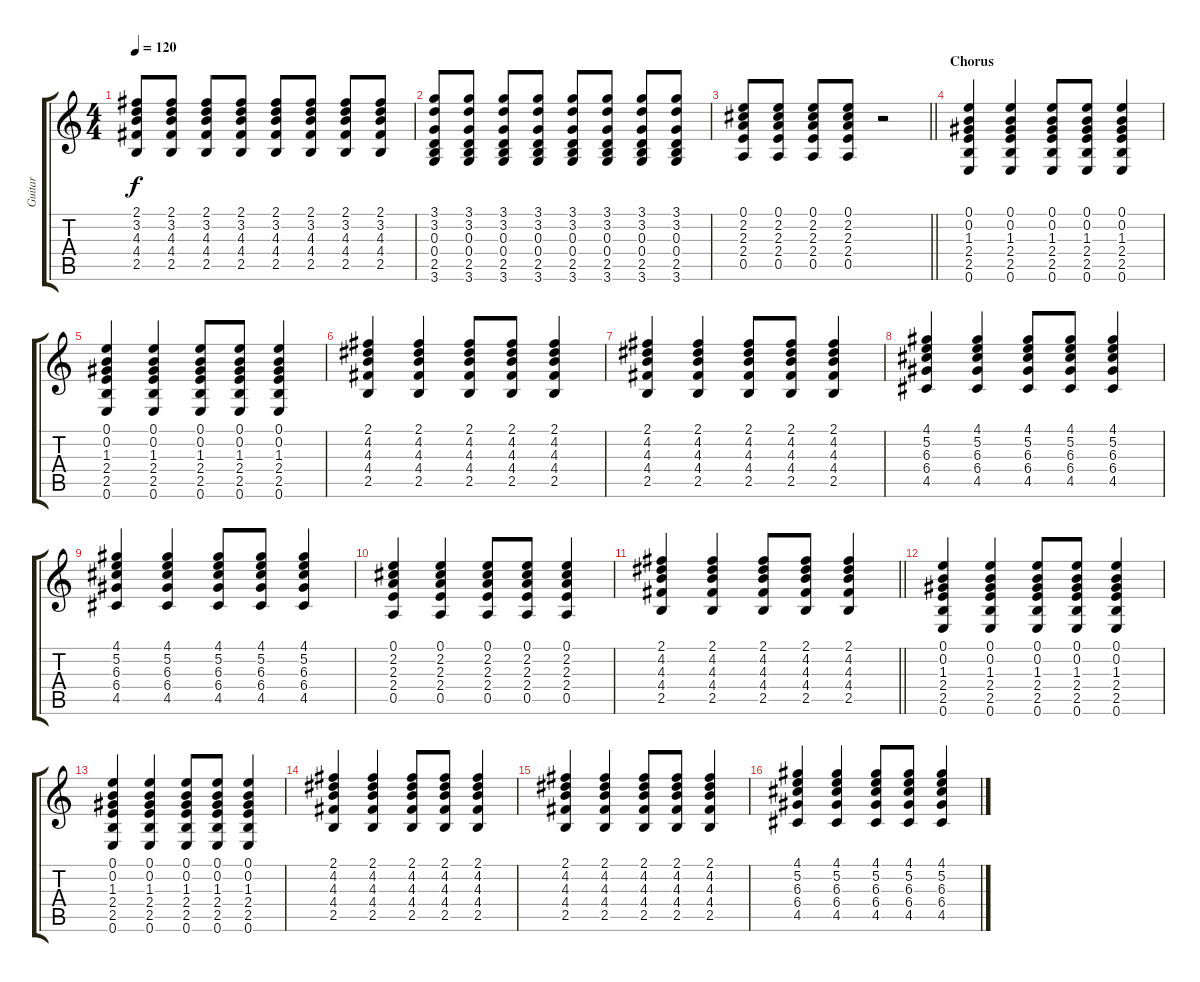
\track ("Guitar" "Guitar") {instrument acousticguitarsteel}
\staff {score tabs}
\tuning (E4 B3 G3 D3 A2 E2) {hide}
\ts (4 4)
\tempo 120
\clef g2
\ks c
(2.1 3.2 4.3 4.4 2.5).8{dy f} (2.1 3.2 4.3 4.4 2.5).8 (2.1 3.2 4.3 4.4 2.5).8 (2.1 3.2 4.3 4.4 2.5).8 (2.1 3.2 4.3 4.4 2.5).8 (2.1 3.2 4.3 4.4 2.5).8 (2.1 3.2 4.3 4.4 2.5).8 (2.1 3.2 4.3 4.4 2.5).8 |
(3.1 3.2 0.3 0.4 2.5 3.6).8 (3.1 3.2 0.3 0.4 2.5 3.6).8 (3.1 3.2 0.3 0.4 2.5 3.6).8 (3.1 3.2 0.3 0.4 2.5 3.6).8 (3.1 3.2 0.3 0.4 2.5 3.6).8 (3.1 3.2 0.3 0.4 2.5 3.6).8 (3.1 3.2 0.3 0.4 2.5 3.6).8 (3.1 3.2 0.3 0.4 2.5 3.6).8 |
\barLineRight lightlight
(0.1 2.2 2.3 2.4 0.5).8 (0.1 2.2 2.3 2.4 0.5).8 (0.1 2.2 2.3 2.4 0.5).8 (0.1 2.2 2.3 2.4 0.5).8 r.2 |
\section ("" "Chorus")
(0.1 0.2 1.3 2.4 2.5 0.6).4 (0.1 0.2 1.3 2.4 2.5 0.6).4 (0.1 0.2 1.3 2.4 2.5 0.6).8 (0.1 0.2 1.3 2.4 2.5 0.6).8 (0.1 0.2 1.3 2.4 2.5 0.6).4 |
(0.1 0.2 1.3 2.4 2.5 0.6).4 (0.1 0.2 1.3 2.4 2.5 0.6).4 (0.1 0.2 1.3 2.4 2.5 0.6).8 (0.1 0.2 1.3 2.4 2.5 0.6).8 (0.1 0.2 1.3 2.4 2.5 0.6).4 |
(2.1 4.2 4.3 4.4 2.5).4 (2.1 4.2 4.3 4.4 2.5).4 (2.1 4.2 4.3 4.4 2.5).8 (2.1 4.2 4.3 4.4 2.5).8 (2.1 4.2 4.3 4.4 2.5).4 |
(2.1 4.2 4.3 4.4 2.5).4 (2.1 4.2 4.3 4.4 2.5).4 (2.1 4.2 4.3 4.4 2.5).8 (2.1 4.2 4.3 4.4 2.5).8 (2.1 4.2 4.3 4.4 2.5).4 |
(4.1 5.2 6.3 6.4 4.5).4 (4.1 5.2 6.3 6.4 4.5).4 (4.1 5.2 6.3 6.4 4.5).8 (4.1 5.2 6.3 6.4 4.5).8 (4.1 5.2 6.3 6.4 4.5).4 |
(4.1 5.2 6.3 6.4 4.5).4 (4.1 5.2 6.3 6.4 4.5).4 (4.1 5.2 6.3 6.4 4.5).8 (4.1 5.2 6.3 6.4 4.5).8 (4.1 5.2 6.3 6.4 4.5).4 |
(0.1 2.2 2.3 2.4 0.5).4 (0.1 2.2 2.3 2.4 0.5).4 (0.1 2.2 2.3 2.4 0.5).8 (0.1 2.2 2.3 2.4 0.5).8 (0.1 2.2 2.3 2.4 0.5).4 |
\barLineRight lightlight
(2.1 4.2 4.3 4.4 2.5).4 (2.1 4.2 4.3 4.4 2.5).4 (2.1 4.2 4.3 4.4 2.5).8 (2.1 4.2 4.3 4.4 2.5).8 (2.1 4.2 4.3 4.4 2.5).4 |
(0.1 0.2 1.3 2.4 2.5 0.6).4 (0.1 0.2 1.3 2.4 2.5 0.6).4 (0.1 0.2 1.3 2.4 2.5 0.6).8 (0.1 0.2 1.3 2.4 2.5 0.6).8 (0.1 0.2 1.3 2.4 2.5 0.6).4 |
(0.1 0.2 1.3 2.4 2.5 0.6).4 (0.1 0.2 1.3 2.4 2.5 0.6).4 (0.1 0.2 1.3 2.4 2.5 0.6).8 (0.1 0.2 1.3 2.4 2.5 0.6).8 (0.1 0.2 1.3 2.4 2.5 0.6).4 |
(2.1 4.2 4.3 4.4 2.5).4 (2.1 4.2 4.3 4.4 2.5).4 (2.1 4.2 4.3 4.4 2.5).8 (2.1 4.2 4.3 4.4 2.5).8 (2.1 4.2 4.3 4.4 2.5).4 |
(2.1 4.2 4.3 4.4 2.5).4 (2.1 4.2 4.3 4.4 2.5).4 (2.1 4.2 4.3 4.4 2.5).8 (2.1 4.2 4.3 4.4 2.5).8 (2.1 4.2 4.3 4.4 2.5).4 |
(4.1 5.2 6.3 6.4 4.5).4 (4.1 5.2 6.3 6.4 4.5).4 (4.1 5.2 6.3 6.4 4.5).8 (4.1 5.2 6.3 6.4 4.5).8 (4.1 5.2 6.3 6.4 4.5).4
